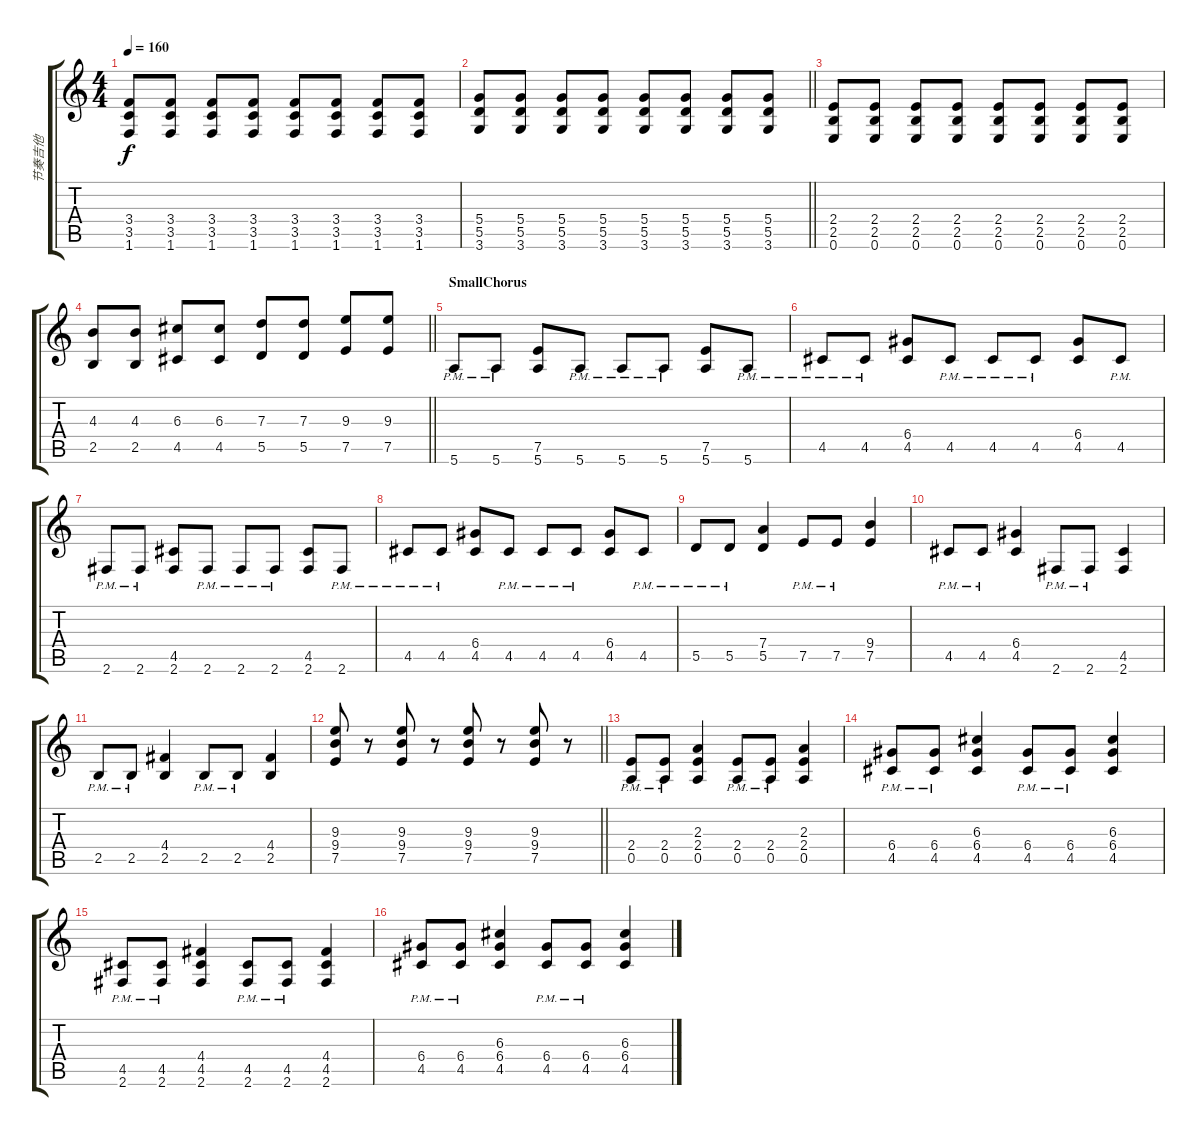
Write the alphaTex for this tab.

\track ("节奏吉他" "节奏吉他") {instrument overdrivenguitar}
\staff {score tabs}
\tuning (E4 B3 G3 D3 A2 E2) {hide}
\ts (4 4)
\tempo 160
\clef g2
\ks c
(3.4 3.5 1.6).8{dy f} (3.4 3.5 1.6).8 (3.4 3.5 1.6).8 (3.4 3.5 1.6).8 (3.4 3.5 1.6).8 (3.4 3.5 1.6).8 (3.4 3.5 1.6).8 (3.4 3.5 1.6).8 |
\barLineRight lightlight
(5.4 5.5 3.6).8 (5.4 5.5 3.6).8 (5.4 5.5 3.6).8 (5.4 5.5 3.6).8 (5.4 5.5 3.6).8 (5.4 5.5 3.6).8 (5.4 5.5 3.6).8 (5.4 5.5 3.6).8 |
(2.4 2.5 0.6).8 (2.4 2.5 0.6).8 (2.4 2.5 0.6).8 (2.4 2.5 0.6).8 (2.4 2.5 0.6).8 (2.4 2.5 0.6).8 (2.4 2.5 0.6).8 (2.4 2.5 0.6).8 |
\barLineRight lightlight
(4.3 2.5).8 (4.3 2.5).8 (6.3 4.5).8 (6.3 4.5).8 (7.3 5.5).8 (7.3 5.5).8 (9.3 7.5).8 (9.3 7.5).8 |
\section ("" "SmallChorus")
5.6{pm}.8 5.6{pm}.8 (7.5 5.6).8 5.6{pm}.8 5.6{pm}.8 5.6{pm}.8 (7.5 5.6).8 5.6{pm}.8 |
4.5{pm}.8 4.5{pm}.8 (6.4 4.5).8 4.5{pm}.8 4.5{pm}.8 4.5{pm}.8 (6.4 4.5).8 4.5{pm}.8 |
2.6{pm}.8 2.6{pm}.8 (4.5 2.6).8 2.6{pm}.8 2.6{pm}.8 2.6{pm}.8 (4.5 2.6).8 2.6{pm}.8 |
4.5{pm}.8 4.5{pm}.8 (6.4 4.5).8 4.5{pm}.8 4.5{pm}.8 4.5{pm}.8 (6.4 4.5).8 4.5{pm}.8 |
5.5{pm}.8 5.5{pm}.8 (7.4 5.5).4 7.5{pm}.8 7.5{pm}.8 (9.4 7.5).4 |
4.5{pm}.8 4.5{pm}.8 (6.4 4.5).4 2.6{pm}.8 2.6{pm}.8 (4.5 2.6).4 |
2.5{pm}.8 2.5{pm}.8 (4.4 2.5).4 2.5{pm}.8 2.5{pm}.8 (4.4 2.5).4 |
\barLineRight lightlight
(9.3 9.4 7.5).8 r.8 (9.3 9.4 7.5).8 r.8 (9.3 9.4 7.5).8 r.8 (9.3 9.4 7.5).8 r.8 |
(2.4{pm} 0.5{pm}).8 (2.4{pm} 0.5{pm}).8 (2.3 2.4 0.5).4 (2.4{pm} 0.5{pm}).8 (2.4{pm} 0.5{pm}).8 (2.3 2.4 0.5).4 |
(6.4{pm} 4.5{pm}).8 (6.4{pm} 4.5{pm}).8 (6.3 6.4 4.5).4 (6.4{pm} 4.5{pm}).8 (6.4{pm} 4.5{pm}).8 (6.3 6.4 4.5).4 |
(4.5{pm} 2.6{pm}).8 (4.5{pm} 2.6{pm}).8 (4.4 4.5 2.6).4 (4.5{pm} 2.6{pm}).8 (4.5{pm} 2.6{pm}).8 (4.4 4.5 2.6).4 |
(6.4{pm} 4.5{pm}).8 (6.4{pm} 4.5{pm}).8 (6.3 6.4 4.5).4 (6.4{pm} 4.5{pm}).8 (6.4{pm} 4.5{pm}).8 (6.3 6.4 4.5).4
